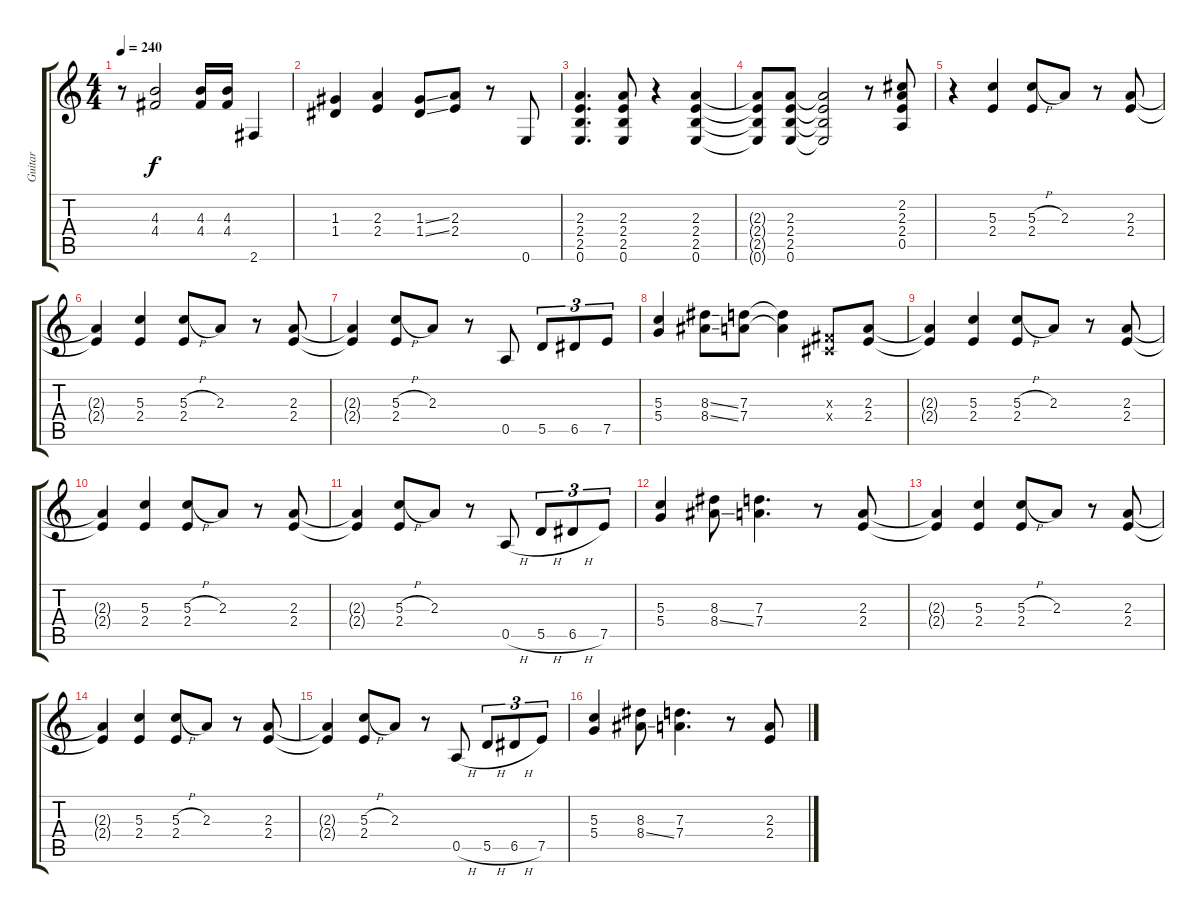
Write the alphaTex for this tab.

\track ("Guitar" "Guitar") {instrument distortionguitar}
\staff {score tabs}
\tuning (E4 B3 G3 D3 A2 E2) {hide}
\ts (4 4)
\tempo 240
\clef g2
\ks c
r.8{dy f} (4.3 4.4).2 (4.3 4.4).16 (4.3 4.4).16 2.6.4 |
(1.3 1.4).4 (2.3 2.4).4 (1.3{ss} 1.4{ss}).8 (2.3 2.4).8 r.8 0.6.8 |
(2.3 2.4 2.5 0.6).4{d} (2.3 2.4 2.5 0.6).8 r.4 (2.3 2.4 2.5 0.6).4 |
(2.3{t} 2.4{t} 2.5{t} 0.6{t}).8 (2.3 2.4 2.5 0.6).8 (2.3{t} 2.4{t} 2.5{t} 0.6{t}).2 r.8 (2.2 2.3 2.4 0.5).8 |
r.4 (5.3 2.4).4 (5.3{h} 2.4).8 2.3.8 r.8 (2.3 2.4).8 |
(2.3{t} 2.4{t}).4 (5.3 2.4).4 (5.3{h} 2.4).8 2.3.8 r.8 (2.3 2.4).8 |
(2.3{t} 2.4{t}).4 (5.3{h} 2.4).8 2.3.8 r.8 0.5.8 5.5.8{tu (3 2)} 6.5.8{tu (3 2)} 7.5.8{tu (3 2)} |
(5.3 5.4).4 (8.3{ss} 8.4{ss}).8 (7.3 7.4).8 (7.3{t} 7.4{t}).4 (-1.3{x} -1.4{x}).8 (2.3 2.4).8 |
(2.3{t} 2.4{t}).4 (5.3 2.4).4 (5.3{h} 2.4).8 2.3.8 r.8 (2.3 2.4).8 |
(2.3{t} 2.4{t}).4 (5.3 2.4).4 (5.3{h} 2.4).8 2.3.8 r.8 (2.3 2.4).8 |
(2.3{t} 2.4{t}).4 (5.3{h} 2.4).8 2.3.8 r.8 0.5{h}.8 5.5{h}.8{tu (3 2)} 6.5{h}.8{tu (3 2)} 7.5.8{tu (3 2)} |
(5.3 5.4).4 (8.3 8.4{ss}).8 (7.3 7.4).4{d} r.8 (2.3 2.4).8 |
(2.3{t} 2.4{t}).4 (5.3 2.4).4 (5.3{h} 2.4).8 2.3.8 r.8 (2.3 2.4).8 |
(2.3{t} 2.4{t}).4 (5.3 2.4).4 (5.3{h} 2.4).8 2.3.8 r.8 (2.3 2.4).8 |
(2.3{t} 2.4{t}).4 (5.3{h} 2.4).8 2.3.8 r.8 0.5{h}.8 5.5{h}.8{tu (3 2)} 6.5{h}.8{tu (3 2)} 7.5.8{tu (3 2)} |
(5.3 5.4).4 (8.3 8.4{ss}).8 (7.3 7.4).4{d} r.8 (2.3 2.4).8
